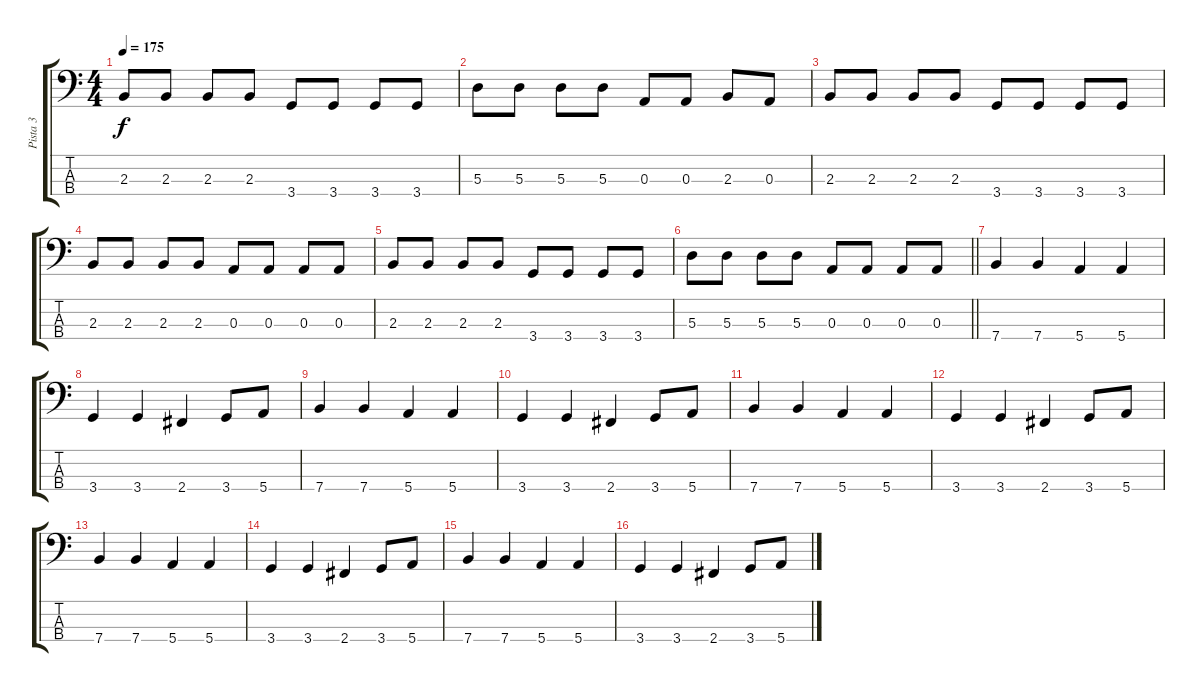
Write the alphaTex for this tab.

\track ("Pista 3" "Pista 3") {instrument electricbassfinger}
\staff {score tabs}
\tuning (G2 D2 A1 E1) {hide}
\ts (4 4)
\tempo 175
\clef f4
\ks c
2.3.8{dy f} 2.3.8 2.3.8 2.3.8 3.4.8 3.4.8 3.4.8 3.4.8 |
5.3.8 5.3.8 5.3.8 5.3.8 0.3.8 0.3.8 2.3.8 0.3.8 |
2.3.8 2.3.8 2.3.8 2.3.8 3.4.8 3.4.8 3.4.8 3.4.8 |
2.3.8 2.3.8 2.3.8 2.3.8 0.3.8 0.3.8 0.3.8 0.3.8 |
2.3.8 2.3.8 2.3.8 2.3.8 3.4.8 3.4.8 3.4.8 3.4.8 |
\barLineRight lightlight
5.3.8 5.3.8 5.3.8 5.3.8 0.3.8 0.3.8 0.3.8 0.3.8 |
7.4.4 7.4.4 5.4.4 5.4.4 |
3.4.4 3.4.4 2.4.4 3.4.8 5.4.8 |
7.4.4 7.4.4 5.4.4 5.4.4 |
3.4.4 3.4.4 2.4.4 3.4.8 5.4.8 |
7.4.4 7.4.4 5.4.4 5.4.4 |
3.4.4 3.4.4 2.4.4 3.4.8 5.4.8 |
7.4.4 7.4.4 5.4.4 5.4.4 |
3.4.4 3.4.4 2.4.4 3.4.8 5.4.8 |
7.4.4 7.4.4 5.4.4 5.4.4 |
3.4.4 3.4.4 2.4.4 3.4.8 5.4.8
